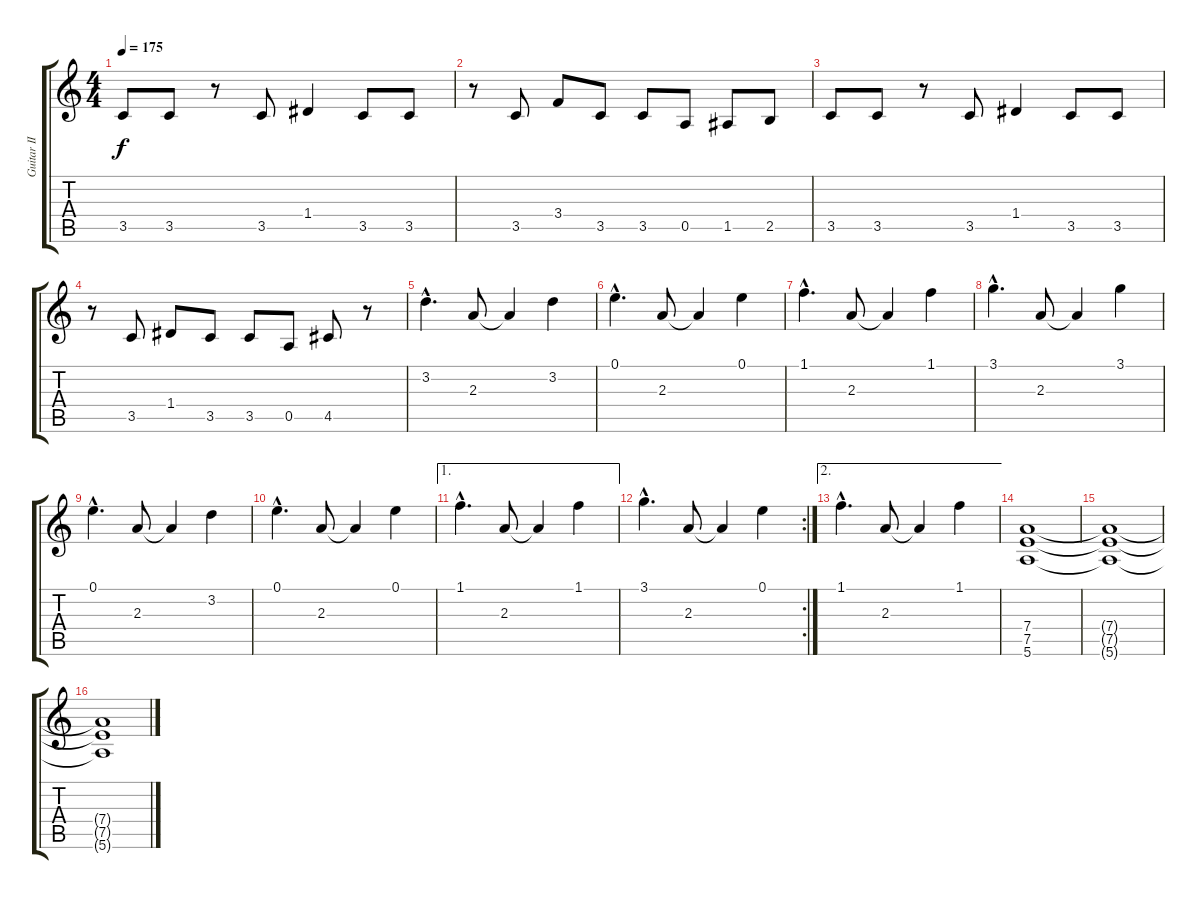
\track ("Guitar II" "Guitar II") {instrument overdrivenguitar}
\staff {score tabs}
\tuning (E4 B3 G3 D3 A2 E2) {hide}
\ts (4 4)
\tempo 175
\clef g2
\ks c
3.5.8{dy f} 3.5.8 r.8 3.5.8 1.4.4 3.5.8 3.5.8 |
r.8 3.5.8 3.4.8 3.5.8 3.5.8 0.5.8 1.5.8 2.5.8 |
3.5.8 3.5.8 r.8 3.5.8 1.4.4 3.5.8 3.5.8 |
r.8 3.5.8 1.4.8 3.5.8 3.5.8 0.5.8 4.5.8 r.8 |
3.2{hac}.4{d} 2.3.8 2.3{t}.4 3.2.4 |
0.1{hac}.4{d} 2.3.8 2.3{t}.4 0.1.4 |
1.1{hac}.4{d} 2.3.8 2.3{t}.4 1.1.4 |
3.1{hac}.4{d} 2.3.8 2.3{t}.4 3.1.4 |
0.1{hac}.4{d} 2.3.8 2.3{t}.4 3.2.4 |
0.1{hac}.4{d} 2.3.8 2.3{t}.4 0.1.4 |
\ae 1
1.1{hac}.4{d} 2.3.8 2.3{t}.4 1.1.4 |
\rc 2
3.1{hac}.4{d} 2.3.8 2.3{t}.4 0.1.4 |
\ae 2
1.1{hac}.4{d} 2.3.8 2.3{t}.4 1.1.4 |
(7.4 7.5 5.6).1 |
(7.4{t} 7.5{t} 5.6{t}).1 |
(7.4{t} 7.5{t} 5.6{t}).1
